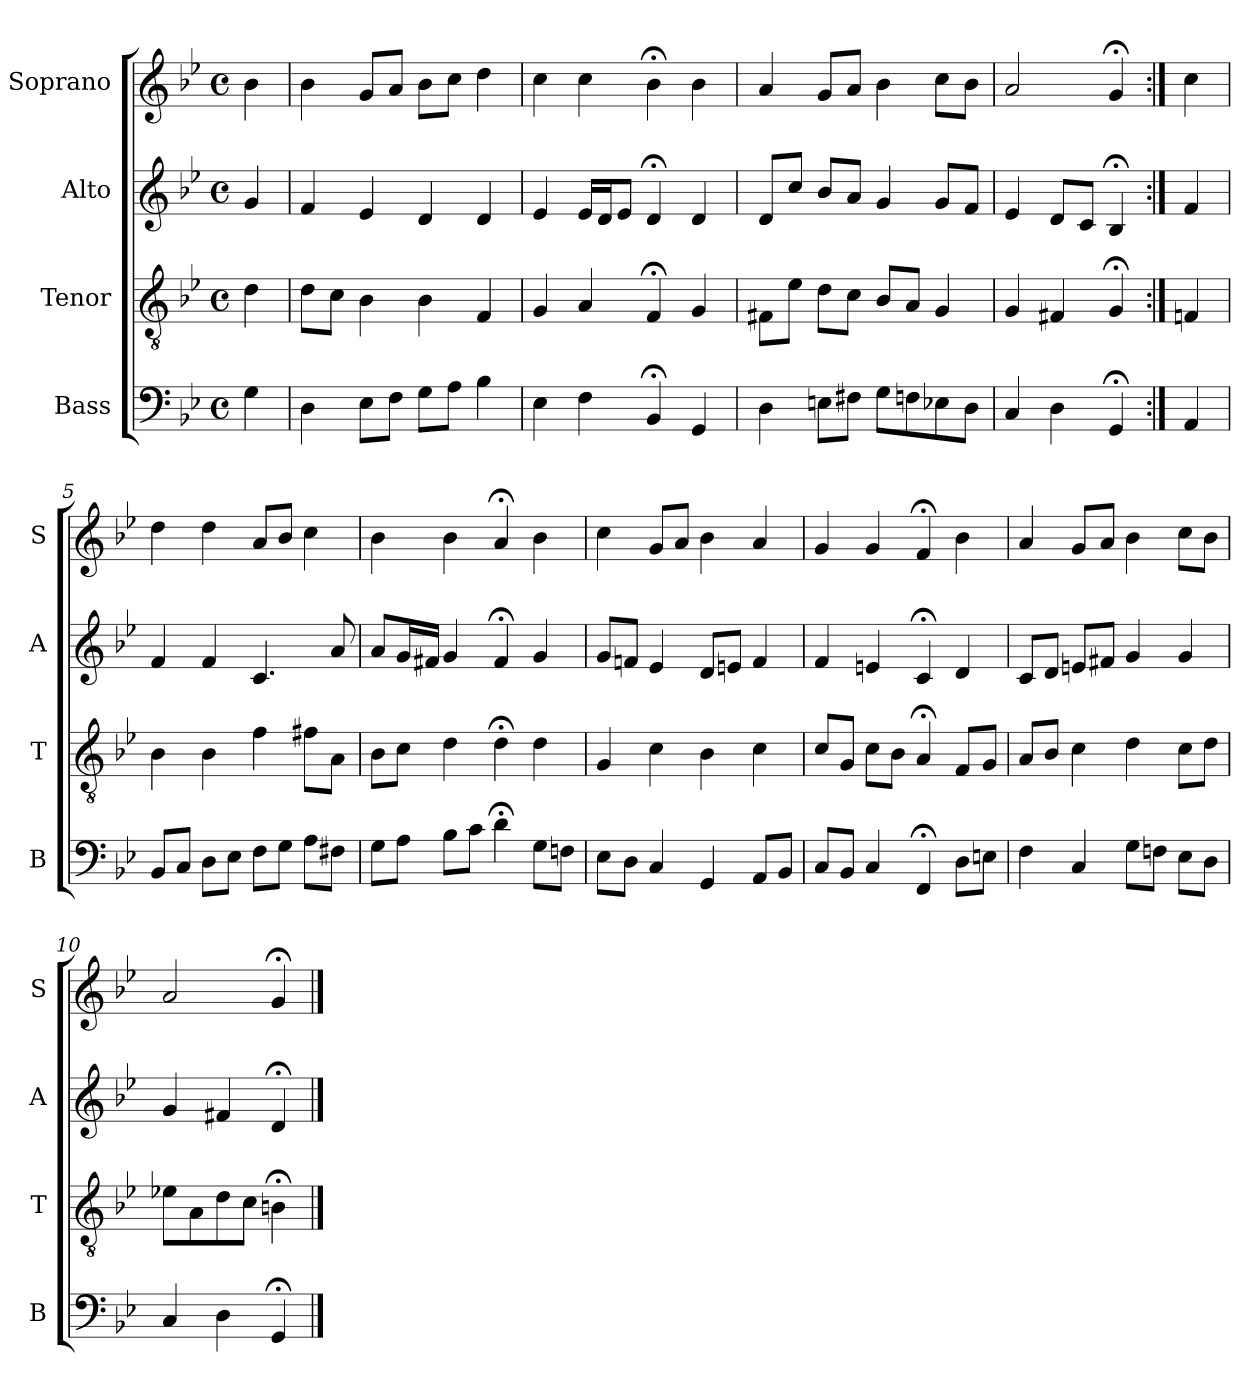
**kern	**kern	**kern	**kern
*part4	*part3	*part2	*part1
*staff4	*staff3	*staff2	*staff1
*I"Bass	*I"Tenor	*I"Alto	*I"Soprano
*I'B	*I'T	*I'A	*I'S
*clefF4	*clefGv2	*clefG2	*clefG2
*k[b-e-]	*k[b-e-]	*k[b-e-]	*k[b-e-]
*g:	*g:	*g:	*g:
*M4/4	*M4/4	*M4/4	*M4/4
*met(c)	*met(c)	*met(c)	*met(c)
*MM100	*MM100	*MM100	*MM100
=	=	=	=
4G	4d	4g	4b-
=1	=1	=1	=1
4D	8dL	4f	4b-
.	8cJ	.	.
8E-L	4B-	4e-	8gL
8FJ	.	.	8aJ
8GL	4B-	4d	8b-L
8AJ	.	.	8ccJ
4B-	4F	4d	4dd
=2	=2	=2	=2
4E-	4G	4e-	4cc
4Fi	4Ai	16e-iLL	4cci
.	.	16dJ	.
.	.	8e-J	.
4BB-;<	4F;<	4d;<	4b-;<
4GG	4G	4d	4b-
=3	=3	=3	=3
4D	8F#XL	8dL	4a
.	8e-J	8ccJ	.
8EnL	8dL	8b-L	8gL
8F#XJ	8cJ	8aJ	8aJ
8GL	8B-L	4g	4b-
8Fn	8AJ	.	.
8E-X	4G	8gL	8ccL
8DJ	.	8fJ	8b-J
=4	=4	=4	=4
4C	4G	4e-	2a
4D	4F#X	8dL	.
.	.	8cJ	.
4GG;<	4G;<	4B-;<	4g;<
=:|!	=:|!	=:|!	=:|!
4AA	4Fn	4f	4cc
=5	=5	=5	=5
8BB-L	4B-	4f	4dd
8CJ	.	.	.
8DL	4B-	4f	4dd
8E-J	.	.	.
8FL	4f	4.c	8aL
8GJ	.	.	8b-J
8AL	8f#XL	.	4cc
8F#XJ	8AJ	8a	.
=6	=6	=6	=6
8GL	8B-L	8aL	4b-
8AJ	8cJ	16gL	.
.	.	16f#XJJ	.
8B-L	4d	4g	4b-
8cJ	.	.	.
4d;<	4d;<	4f#;<	4a;<
8GL	4d	4g	4b-
8FnJ	.	.	.
=7	=7	=7	=7
8E-L	4G	8gL	4cc
8DJ	.	8fnJ	.
4C	4c	4e-	8gL
.	.	.	8aJ
4GG	4B-	8dL	4b-
.	.	8enJ	.
8AAL	4c	4f	4a
8BB-J	.	.	.
=8	=8	=8	=8
8CL	8cL	4f	4g
8BB-J	8GJ	.	.
4C	8cL	4en	4g
.	8B-J	.	.
4FF;<	4A;<	4c;<	4f;<
8DL	8FL	4d	4b-
8EnJ	8GJ	.	.
=9	=9	=9	=9
4F	8AL	8cL	4a
.	8B-J	8dJ	.
4C	4c	8enL	8gL
.	.	8f#XJ	8aJ
8GL	4d	4g	4b-
8FnJ	.	.	.
8E-L	8cL	4g	8ccL
8DJ	8dJ	.	8b-J
=10	=10	=10	=10
4C	8e-XL	4g	2a
.	8A	.	.
4D	8d	4f#X	.
.	8cJ	.	.
4GG;<	4Bn;<	4d;<	4g;<
==	==	==	==
*-	*-	*-	*-
